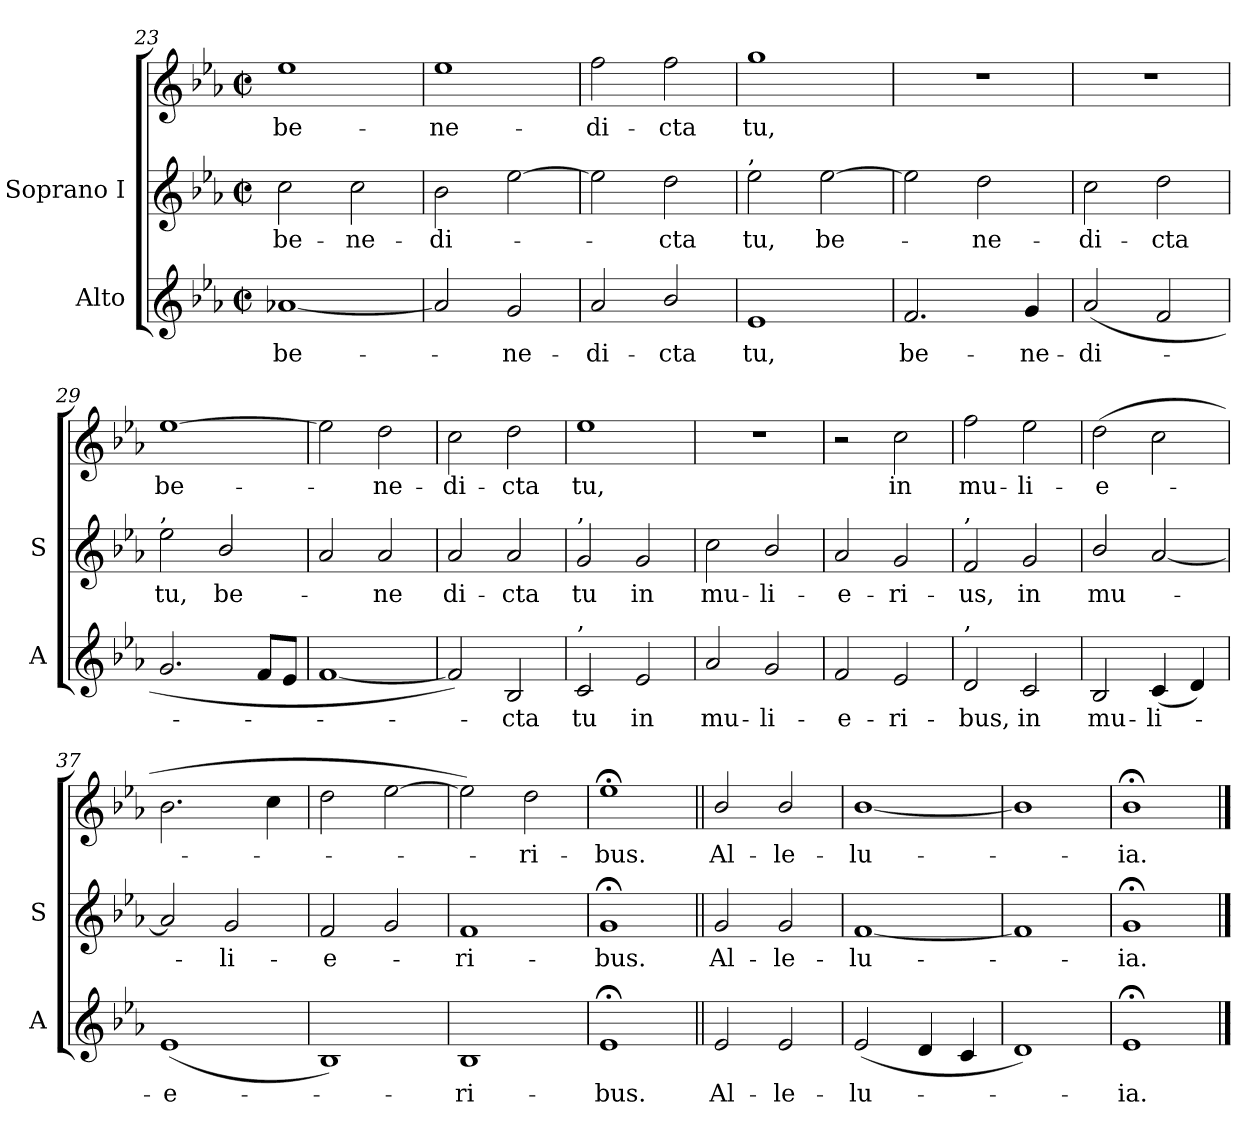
**kern	**text	**kern	**text	**kern	**text
*part2	*part2	*part1	*part1	*part1	*part1
*staff3	*staff3	*staff2	*staff2	*staff1	*staff1
*I"Alto	*	*I"Soprano I	*	*	*
*I'A	*	*I'S	*	*	*
!!LO:LB:g=z
*clefG2	*	*clefG2	*	*clefG2	*
*k[b-e-a-]	*	*k[b-e-a-]	*	*k[b-e-a-]	*
*E-:	*	*E-:	*	*E-:	*
*M2/2	*	*M2/2	*	*M2/2	*
*met(c|)	*	*met(c|)	*	*met(c|)	*
=23	=23	=23	=23	=23	=23
!	!LO:LY:b	!	!LO:LY:b	!	!LO:LY:b
[1a-X	be-	2cc	-be-	1ee-	be-
!	!	!	!LO:LY:b	!	!
.	.	2cc	-ne-	.	.
=24	=24	=24	=24	=24	=24
!	!	!	!LO:LY:b	!	!LO:LY:b
2a-]	.	2b-	-di-	1ee-	-ne-
!	!LO:LY:b	!	!	!	!
2g	ne-	[2ee-	.	.	.
=25	=25	=25	=25	=25	=25
!	!LO:LY:b	!	!	!	!LO:LY:b
2a-	-di-	2ee-]	.	2ff	di-
!	!LO:LY:b	!	!LO:LY:b	!	!LO:LY:b
2b-/	-cta	2dd	cta	2ff	-cta
=26	=26	=26	=26	=26	=26
!	!	!LO:TX:a:t=,	!	!	!
!	!LO:LY:b	!	!LO:LY:b	!	!LO:LY:b
1e-	tu,	2ee-	tu,	1gg	tu,
!	!	!	!LO:LY:b	!	!
.	.	[2ee-	be-	.	.
=27	=27	=27	=27	=27	=27
!	!LO:LY:b	!	!	!	!
2.f	be-	2ee-]	.	1r	.
!	!	!	!LO:LY:b	!	!
.	.	2dd	ne-	.	.
!	!LO:LY:b	!	!	!	!
4g	-ne-	.	.	.	.
=28	=28	=28	=28	=28	=28
!	!LO:LY:b	!	!LO:LY:b	!	!
(<2a-	-di-	2cc	-di-	1r	.
!	!	!	!LO:LY:b	!	!
2f	.	2dd	-cta	.	.
=29	=29	=29	=29	=29	=29
!	!	!LO:TX:a:t=,	!	!	!
!	!	!	!LO:LY:b	!	!LO:LY:b
2.g	.	2ee-	tu,	[1ee-	be-
!	!	!	!LO:LY:b	!	!
.	.	2b-/	be-	.	.
8fL	.	.	.	.	.
8e-J	.	.	.	.	.
=30	=30	=30	=30	=30	=30
[1f	.	2a-	.	2ee-]	.
!	!	!	!LO:LY:b	!	!LO:LY:b
.	.	2a-	-ne	2dd	ne-
=31	=31	=31	=31	=31	=31
!	!	!	!LO:LY:b	!	!LO:LY:b
2f])	.	2a-	di-	2cc	di-
!	!LO:LY:b	!	!LO:LY:b	!	!LO:LY:b
2B-	cta	2a-	-cta	2dd	-cta
=32	=32	=32	=32	=32	=32
!	!	!LO:TX:a:t=,	!	!	!
!LO:TX:a:t=,	!	!	!	!	!
!	!LO:LY:b	!	!LO:LY:b	!	!LO:LY:b
2c	tu	2g	tu	1ee-	tu,
!	!LO:LY:b	!	!LO:LY:b	!	!
2e-	in	2g	in	.	.
=33	=33	=33	=33	=33	=33
!	!LO:LY:b	!	!LO:LY:b	!	!
2a-	mu-	2cc	mu-	1r	.
!	!LO:LY:b	!	!LO:LY:b	!	!
2g	-li-	2b-/	-li-	.	.
!!LO:LB:g=z
=34	=34	=34	=34	=34	=34
!	!LO:LY:b	!	!LO:LY:b	!	!
2f	-e-	2a-	e-	2r	.
!	!LO:LY:b	!	!LO:LY:b	!	!LO:LY:b
2e-	-ri-	2g	-ri-	2cc	-in
=35	=35	=35	=35	=35	=35
!	!	!LO:TX:a:t=,	!	!	!
!LO:TX:a:t=,	!	!	!	!	!
!	!LO:LY:b	!	!LO:LY:b	!	!LO:LY:b
2d	-bus,	2f	-us,	2ff	-mu-
!	!LO:LY:b	!	!LO:LY:b	!	!LO:LY:b
2c	in	2g	in	2ee-	-li-
=36	=36	=36	=36	=36	=36
!	!LO:LY:b	!	!LO:LY:b	!	!LO:LY:b
2B-	mu-	2b-/	mu-	(>2dd	e-
!	!LO:LY:b	!	!	!	!
(<4c	-li-	[2a-	.	2cc	.
4d)	.	.	.	.	.
=37	=37	=37	=37	=37	=37
!	!LO:LY:b	!	!	!	!
(<1e-	e-	2a-]	.	2.b-	.
!	!	!	!LO:LY:b	!	!
.	.	2g	li-	.	.
.	.	.	.	4cc	.
=38	=38	=38	=38	=38	=38
!	!	!	!LO:LY:b	!	!
1B-)	.	2f	-e-	2dd	.
.	.	2g	.	[2ee-	.
=39	=39	=39	=39	=39	=39
!	!LO:LY:b	!	!LO:LY:b	!	!
1B-	ri-	1f	-ri-	2ee-])	.
!	!	!	!	!	!LO:LY:b
.	.	.	.	2dd	ri-
=40	=40	=40	=40	=40	=40
!	!LO:LY:b	!	!LO:LY:b	!	!LO:LY:b
1e-;<	-bus.	1g;<	bus.	1ee-;<	-bus.
=41||	=41||	=41||	=41||	=41||	=41||
!	!LO:LY:b	!	!LO:LY:b	!	!LO:LY:b
2e-	Al-	2g	-Al-	2b-/	Al-
!	!LO:LY:b	!	!LO:LY:b	!	!LO:LY:b
2e-	-le-	2g	-le-	2b-/	-le-
=42	=42	=42	=42	=42	=42
!	!LO:LY:b	!	!LO:LY:b	!	!LO:LY:b
(<2e-	-lu-	[1f	lu-	[1b-/	-lu-
4d	.	.	.	.	.
4c	.	.	.	.	.
=43	=43	=43	=43	=43	=43
1d)	.	1f]	.	1b-/]	.
=44	=44	=44	=44	=44	=44
!	!LO:LY:b	!	!LO:LY:b	!	!LO:LY:b
1e-;<	ia.	1g;<	ia.	1b-;<	ia.
==	==	==	==	==	==
*-	*-	*-	*-	*-	*-
